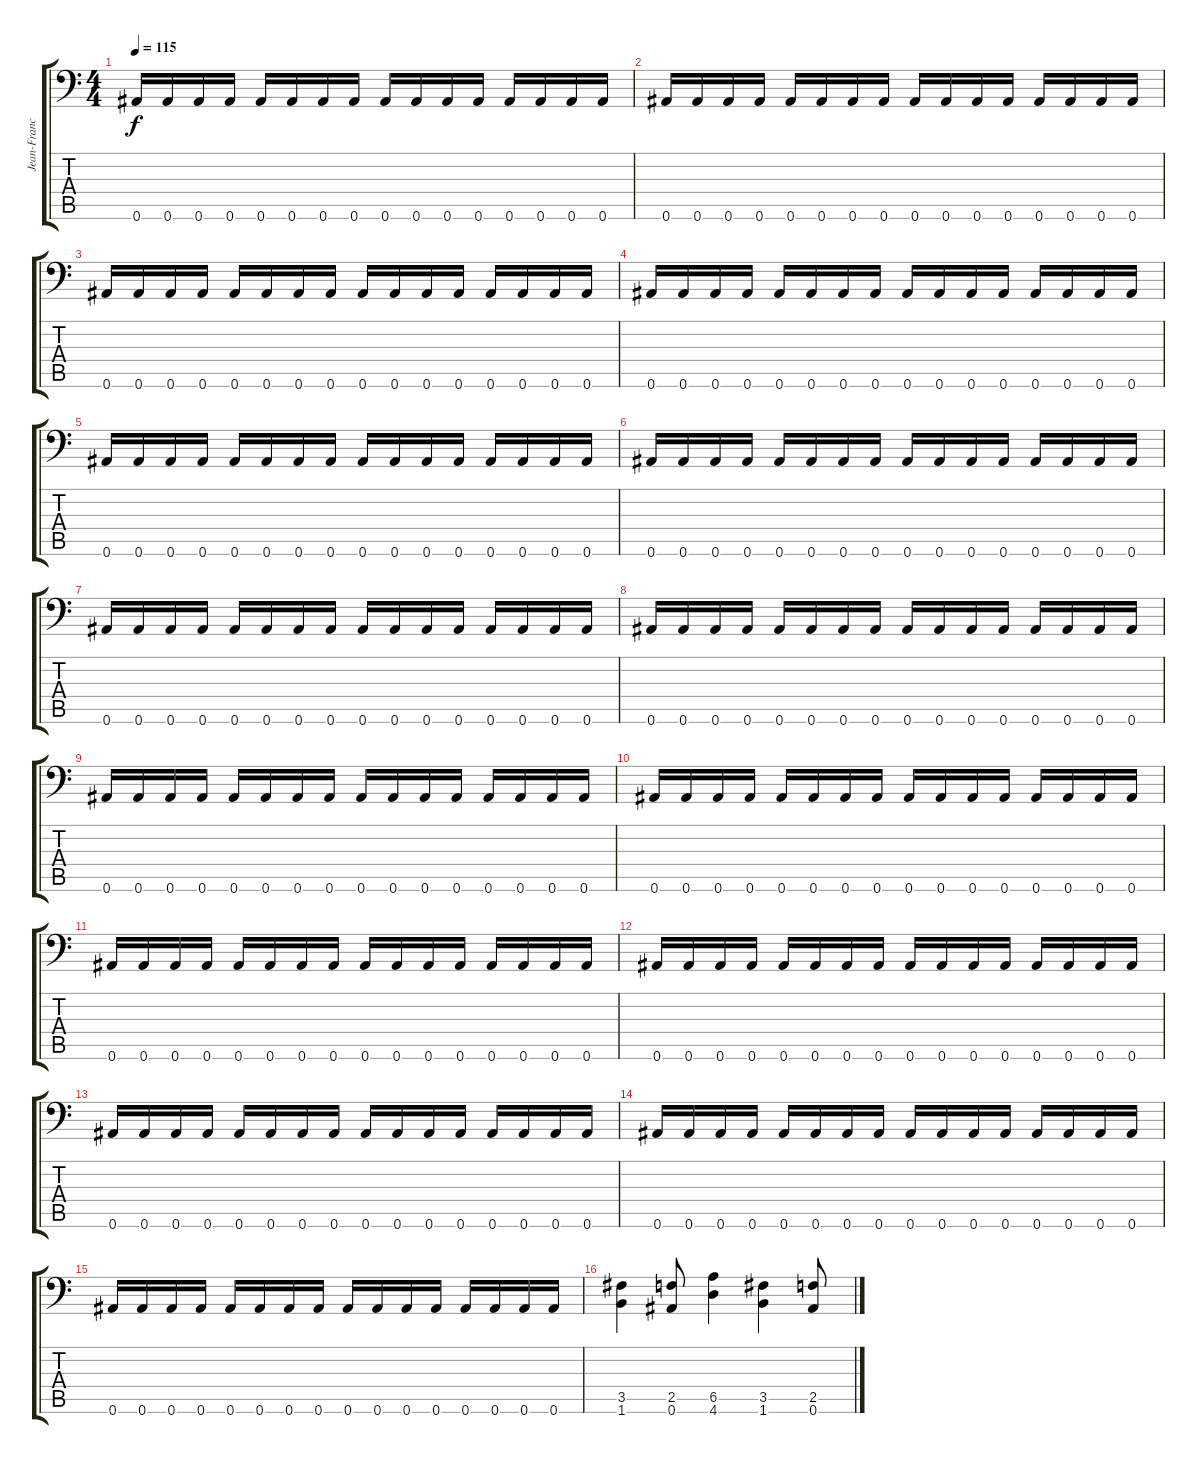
\track ("Jean-Francois Dagenals (Rhythm)" "Jean-Franc") {instrument distortionguitar}
\staff {score tabs}
\tuning (Bb3 F3 Db3 Ab2 Eb2 Bb1) {hide}
\ts (4 4)
\tempo 115
\clef f4
\ks c
0.6.16{dy f} 0.6.16 0.6.16 0.6.16 0.6.16 0.6.16 0.6.16 0.6.16 0.6.16 0.6.16 0.6.16 0.6.16 0.6.16 0.6.16 0.6.16 0.6.16 |
0.6.16 0.6.16 0.6.16 0.6.16 0.6.16 0.6.16 0.6.16 0.6.16 0.6.16 0.6.16 0.6.16 0.6.16 0.6.16 0.6.16 0.6.16 0.6.16 |
0.6.16 0.6.16 0.6.16 0.6.16 0.6.16 0.6.16 0.6.16 0.6.16 0.6.16 0.6.16 0.6.16 0.6.16 0.6.16 0.6.16 0.6.16 0.6.16 |
0.6.16{balance 0} 0.6.16 0.6.16 0.6.16 0.6.16 0.6.16 0.6.16 0.6.16 0.6.16 0.6.16 0.6.16 0.6.16 0.6.16 0.6.16 0.6.16 0.6.16 |
0.6.16 0.6.16 0.6.16 0.6.16 0.6.16 0.6.16 0.6.16 0.6.16 0.6.16 0.6.16 0.6.16 0.6.16 0.6.16 0.6.16 0.6.16 0.6.16 |
0.6.16 0.6.16 0.6.16 0.6.16 0.6.16 0.6.16 0.6.16 0.6.16 0.6.16 0.6.16 0.6.16 0.6.16 0.6.16 0.6.16 0.6.16 0.6.16 |
0.6.16 0.6.16 0.6.16 0.6.16 0.6.16 0.6.16 0.6.16 0.6.16 0.6.16 0.6.16 0.6.16 0.6.16 0.6.16 0.6.16 0.6.16 0.6.16 |
0.6.16{volume 12 balance 8} 0.6.16 0.6.16 0.6.16 0.6.16 0.6.16 0.6.16 0.6.16 0.6.16 0.6.16 0.6.16 0.6.16 0.6.16 0.6.16 0.6.16 0.6.16 |
0.6.16 0.6.16 0.6.16 0.6.16 0.6.16 0.6.16 0.6.16 0.6.16 0.6.16 0.6.16 0.6.16 0.6.16 0.6.16 0.6.16 0.6.16 0.6.16 |
0.6.16 0.6.16 0.6.16 0.6.16 0.6.16 0.6.16 0.6.16 0.6.16 0.6.16 0.6.16 0.6.16 0.6.16 0.6.16 0.6.16 0.6.16 0.6.16 |
0.6.16 0.6.16 0.6.16 0.6.16 0.6.16 0.6.16 0.6.16 0.6.16 0.6.16 0.6.16 0.6.16 0.6.16 0.6.16 0.6.16 0.6.16 0.6.16 |
0.6.16{volume 16 balance 8} 0.6.16 0.6.16 0.6.16 0.6.16 0.6.16 0.6.16 0.6.16 0.6.16 0.6.16 0.6.16 0.6.16 0.6.16 0.6.16 0.6.16 0.6.16 |
0.6.16 0.6.16 0.6.16 0.6.16 0.6.16 0.6.16 0.6.16 0.6.16 0.6.16 0.6.16 0.6.16 0.6.16 0.6.16 0.6.16 0.6.16 0.6.16 |
0.6.16 0.6.16 0.6.16 0.6.16 0.6.16 0.6.16 0.6.16 0.6.16 0.6.16 0.6.16 0.6.16 0.6.16 0.6.16 0.6.16 0.6.16 0.6.16 |
0.6.16 0.6.16 0.6.16 0.6.16 0.6.16 0.6.16 0.6.16 0.6.16 0.6.16 0.6.16 0.6.16 0.6.16 0.6.16 0.6.16 0.6.16 0.6.16 |
(3.5 1.6).4{volume 16 balance 0} (2.5 0.6).8 (6.5 4.6).4 (3.5 1.6).4 (2.5 0.6).8
